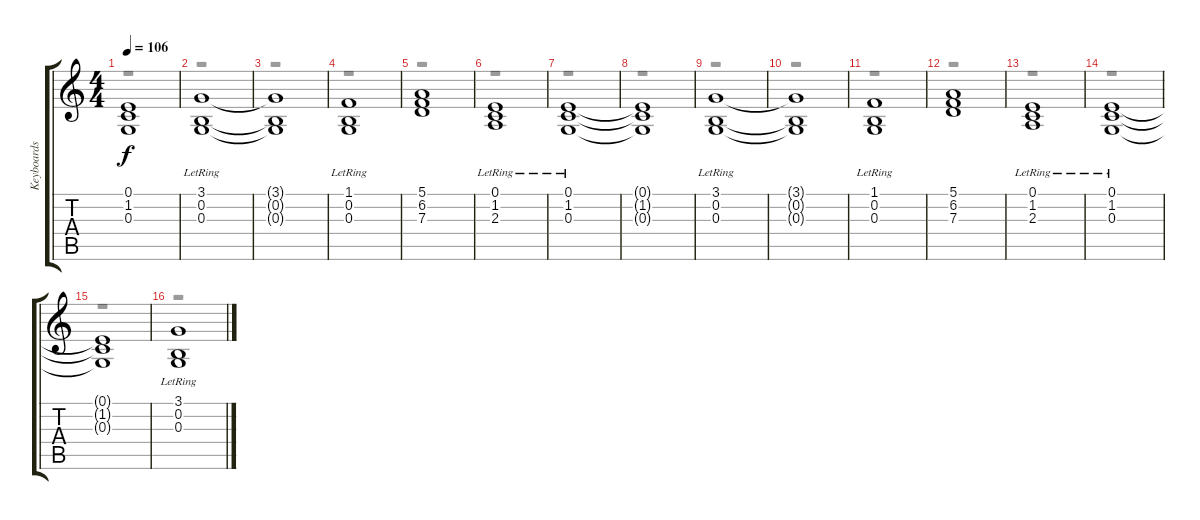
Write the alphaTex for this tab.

\track ("Keyboards" "Keyboards") {instrument drawbarorgan}
\staff {score tabs}
\tuning (E4 B3 G3 D3 A2 E2) {hide}
\voice
\ts (4 4)
\tempo 106
\clef g2
\ks c
(0.1{t} 1.2{t} 0.3{t}).1{dy f} |
(3.1{lr} 0.2{lr} 0.3{lr}).1 |
(3.1{t} 0.2{t} 0.3{t}).1 |
(1.1{lr} 0.2{lr} 0.3{lr}).1 |
(5.1 6.2 7.3).1 |
(0.1{lr} 1.2{lr} 2.3{lr}).1 |
(0.1{lr} 1.2{lr} 0.3{lr}).1 |
(0.1{t} 1.2{t} 0.3{t}).1 |
(3.1{lr} 0.2{lr} 0.3{lr}).1 |
(3.1{t} 0.2{t} 0.3{t}).1 |
(1.1{lr} 0.2{lr} 0.3{lr}).1 |
(5.1 6.2 7.3).1 |
(0.1{lr} 1.2{lr} 2.3{lr}).1 |
(0.1{lr} 1.2{lr} 0.3{lr}).1 |
(0.1{t} 1.2{t} 0.3{t}).1 |
(3.1{lr} 0.2{lr} 0.3{lr}).1
\voice
\clef g2
\ottava regular
\simile none
\ks c
r.1{dy f} |
r.1 |
r.1 |
r.1 |
r.1 |
r.1 |
r.1 |
r.1 |
r.1 |
r.1 |
r.1 |
r.1 |
r.1 |
r.1 |
r.1 |
r.1
